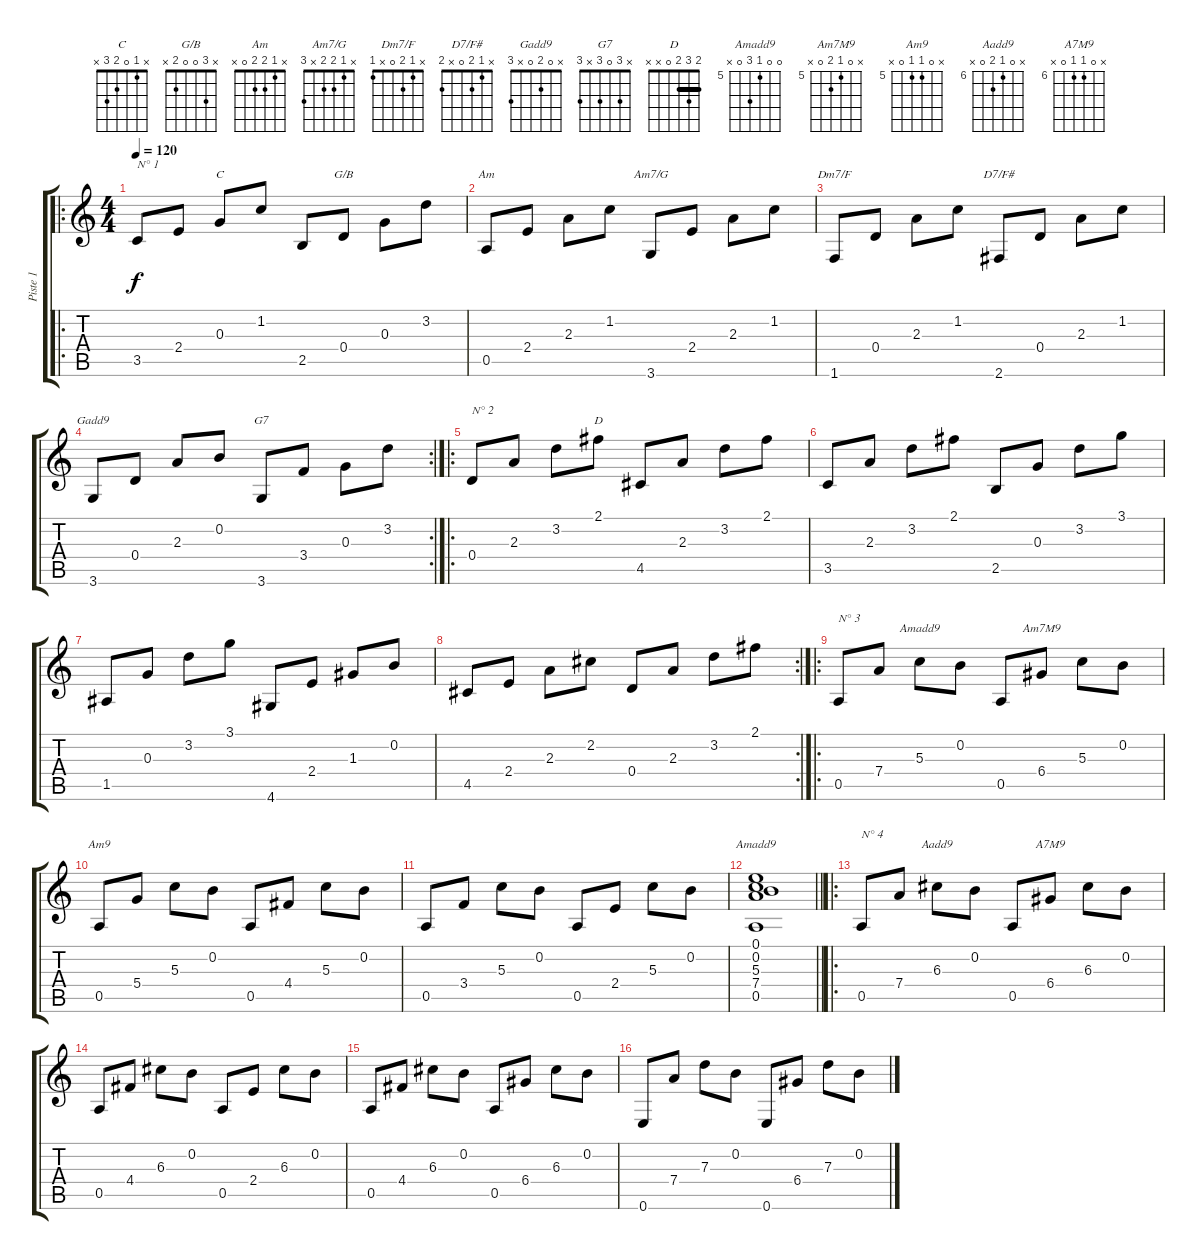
\track ("Piste 1" "Piste 1") {instrument acousticguitarnylon}
\staff {score tabs}
\tuning (E4 B3 G3 D3 A2 E2) {hide}
\chord ("C" x 1 0 2 3 x)
\chord ("G/B" x 3 0 0 2 x)
\chord ("Am" x 1 2 2 0 x)
\chord ("Am7/G" x 1 2 2 x 3)
\chord ("Dm7/F" x 1 2 0 x 1)
\chord ("D7/F#" x 1 2 0 x 2)
\chord ("Gadd9" x 0 2 0 x 3)
\chord ("G7" x 3 0 3 x 3)
\chord ("D" 2 3 2 0 x x) {barre 2}
\chord ("Amadd9" x 0 5 7 0 x) {firstfret 5}
\chord ("Am7M9" x 0 5 6 0 x) {firstfret 5}
\chord ("Am9" x 0 5 5 0 x) {firstfret 5}
\chord ("Amadd9" 0 0 5 7 0 x) {firstfret 5}
\chord ("Aadd9" x 0 6 7 0 x) {firstfret 6}
\chord ("A7M9" x 0 6 6 0 x) {firstfret 6}
\ro
\ts (4 4)
\tempo 120
\clef g2
\ks c
3.5.8{txt "N° 1" dy f instrument acousticguitarnylon} 2.4.8 0.3.8{ch "C"} 1.2.8 2.5.8 0.4.8{ch "G/B"} 0.3.8 3.2.8 |
0.5.8{ch "Am"} 2.4.8 2.3.8 1.2.8 3.6.8{ch "Am7/G"} 2.4.8 2.3.8 1.2.8 |
1.6.8{ch "Dm7/F"} 0.4.8 2.3.8 1.2.8 2.6.8{ch "D7/F#"} 0.4.8 2.3.8 1.2.8 |
\rc 2
3.6.8{ch "Gadd9"} 0.4.8 2.3.8 0.2.8 3.6.8{ch "G7"} 3.4.8 0.3.8 3.2.8 |
\ro
0.4.8{txt "N° 2"} 2.3.8 3.2.8 2.1.8{ch "D"} 4.5.8 2.3.8 3.2.8 2.1.8 |
3.5.8 2.3.8 3.2.8 2.1.8 2.5.8 0.3.8 3.2.8 3.1.8 |
1.5.8 0.3.8 3.2.8 3.1.8 4.6.8 2.4.8 1.3.8 0.2.8 |
\rc 2
4.5.8 2.4.8 2.3.8 2.2.8 0.4.8 2.3.8 3.2.8 2.1.8 |
\ro
0.5.8{txt "N° 3"} 7.4.8 5.3.8{ch "Amadd9"} 0.2.8 0.5.8 6.4.8{ch "Am7M9"} 5.3.8 0.2.8 |
0.5.8{ch "Am9"} 5.4.8 5.3.8 0.2.8 0.5.8 4.4.8 5.3.8 0.2.8 |
0.5.8 3.4.8 5.3.8 0.2.8 0.5.8 2.4.8 5.3.8 0.2.8 |
\barLineRight lightlight
(0.1 0.2 5.3 7.4 0.5).1{ch "Amadd9"} |
\ro
0.5.8{txt "N° 4"} 7.4.8 6.3.8{ch "Aadd9"} 0.2.8 0.5.8 6.4.8{ch "A7M9"} 6.3.8 0.2.8 |
0.5.8 4.4.8 6.3.8 0.2.8 0.5.8 2.4.8 6.3.8 0.2.8 |
0.5.8 4.4.8 6.3.8 0.2.8 0.5.8 6.4.8 6.3.8 0.2.8 |
0.6.8 7.4.8 7.3.8 0.2.8 0.6.8 6.4.8 7.3.8 0.2.8
